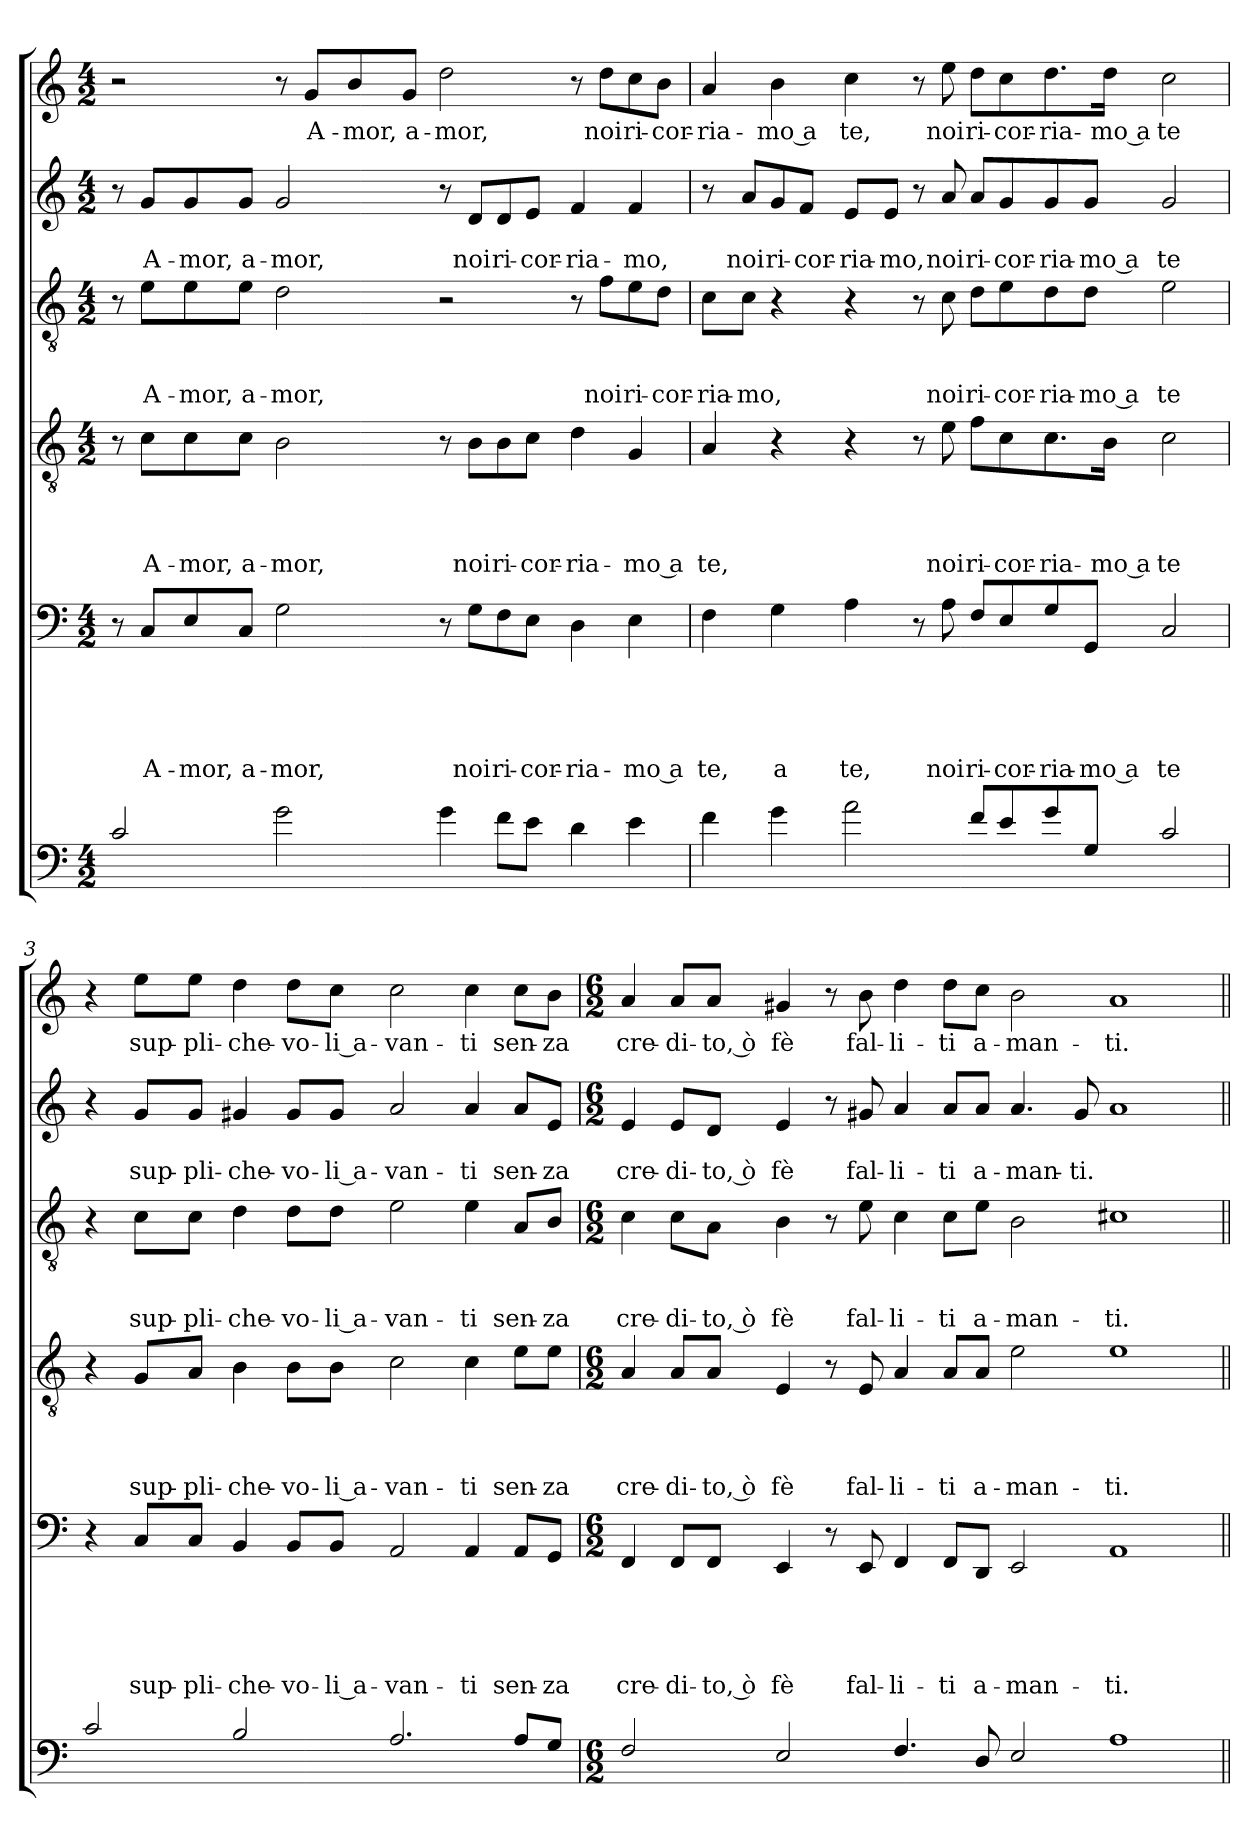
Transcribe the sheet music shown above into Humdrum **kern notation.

**kern	**kern	**text	**text	**text	**text	**text	**kern	**text	**text	**text	**text	**kern	**text	**text	**text	**kern	**text	**text	**kern	**text
*part6	*part5	*part5	*part5	*part5	*part5	*part5	*part4	*part4	*part4	*part4	*part4	*part3	*part3	*part3	*part3	*part2	*part2	*part2	*part1	*part1
*staff6	*staff5	*staff5	*staff5	*staff5	*staff5	*staff5	*staff4	*staff4	*staff4	*staff4	*staff4	*staff3	*staff3	*staff3	*staff3	*staff2	*staff2	*staff2	*staff1	*staff1
*clefF4	*clefF4	*	*	*	*	*	*clefGv2	*	*	*	*	*clefGv2	*	*	*	*clefG2	*	*	*clefG2	*
*ITrd8c14	*	*	*	*	*	*	*	*	*	*	*	*	*	*	*	*	*	*	*	*
*k[]	*k[]	*	*	*	*	*	*k[]	*	*	*	*	*k[]	*	*	*	*k[]	*	*	*k[]	*
*C:	*C:	*	*	*	*	*	*C:	*	*	*	*	*C:	*	*	*	*C:	*	*	*C:	*
*M4/2	*M4/2	*	*	*	*	*	*M4/2	*	*	*	*	*M4/2	*	*	*	*M4/2	*	*	*M4/2	*
=1	=1	=1	=1	=1	=1	=1	=1	=1	=1	=1	=1	=1	=1	=1	=1	=1	=1	=1	=1	=1
2C/	8r	.	.	.	.	.	8r	.	.	.	.	8r	.	.	.	8r	.	.	2r	.
!	!	!	!	!	!	!LO:LY:b	!	!	!	!	!LO:LY:b	!	!	!	!LO:LY:b	!	!	!LO:LY:b	!	!
.	8C/L	.	.	.	.	A-	8c\L	.	.	.	A-	8e\L	.	.	A-	8g/L	.	A-	.	.
!	!	!	!	!	!	!LO:LY:b	!	!	!	!	!LO:LY:b	!	!	!	!LO:LY:b	!	!	!LO:LY:b	!	!
.	8E/	.	.	.	.	-mor,	8c\	.	.	.	-mor,	8e\	.	.	-mor,	8g/	.	-mor,	.	.
!	!	!	!	!	!	!LO:LY:b	!	!	!	!	!LO:LY:b	!	!	!	!LO:LY:b	!	!	!LO:LY:b	!	!
.	8C/J	.	.	.	.	a-	8c\J	.	.	.	a-	8e\J	.	.	a-	8g/J	.	a-	.	.
!	!	!	!	!	!	!LO:LY:b	!	!	!	!	!LO:LY:b	!	!	!	!LO:LY:b	!	!	!LO:LY:b	!	!
2G\	2G\	.	.	.	.	-mor,	2B\	.	.	.	-mor,	2d\	.	.	-mor,	2g/	.	-mor,	8r	.
!	!	!	!	!	!	!	!	!	!	!	!	!	!	!	!	!	!	!	!	!LO:LY:b
.	.	.	.	.	.	.	.	.	.	.	.	.	.	.	.	.	.	.	8g/L	A-
!	!	!	!	!	!	!	!	!	!	!	!	!	!	!	!	!	!	!	!	!LO:LY:b
.	.	.	.	.	.	.	.	.	.	.	.	.	.	.	.	.	.	.	8b/	-mor,
!	!	!	!	!	!	!	!	!	!	!	!	!	!	!	!	!	!	!	!	!LO:LY:b
.	.	.	.	.	.	.	.	.	.	.	.	.	.	.	.	.	.	.	8g/J	a-
!	!	!	!	!	!	!	!	!	!	!	!	!	!	!	!	!	!	!	!	!LO:LY:b
4G\	8r	.	.	.	.	.	8r	.	.	.	.	2r	.	.	.	8r	.	.	2dd\	-mor,
!	!	!	!	!	!	!LO:LY:b	!	!	!	!	!LO:LY:b	!	!	!	!	!	!	!LO:LY:b	!	!
.	8G\L	.	.	.	.	noi	8B\L	.	.	.	noi	.	.	.	.	8d/L	.	noi	.	.
!	!	!	!	!	!	!LO:LY:b	!	!	!	!	!LO:LY:b	!	!	!	!	!	!	!LO:LY:b	!	!
8F\L	8F\	.	.	.	.	ri-	8B\	.	.	.	ri-	.	.	.	.	8d/	.	ri-	.	.
!	!	!	!	!	!	!LO:LY:b	!	!	!	!	!LO:LY:b	!	!	!	!	!	!	!LO:LY:b	!	!
8E\J	8E\J	.	.	.	.	-cor-	8c\J	.	.	.	-cor-	.	.	.	.	8e/J	.	-cor-	.	.
!	!	!	!	!	!	!LO:LY:b	!	!	!	!	!LO:LY:b	!	!	!	!	!	!	!LO:LY:b	!	!
4D\	4D\	.	.	.	.	-ria-	4d\	.	.	.	-ria-	8r	.	.	.	4f/	.	-ria-	8r	.
!	!	!	!	!	!	!	!	!	!	!	!	!	!	!	!LO:LY:b	!	!	!	!	!LO:LY:b
.	.	.	.	.	.	.	.	.	.	.	.	8f\L	.	.	noi	.	.	.	8dd\L	noi
!	!	!	!	!	!	!LO:LY:b	!	!	!	!	!LO:LY:b	!	!	!	!LO:LY:b	!	!	!LO:LY:b	!	!LO:LY:b
4E\	4E\	.	.	.	.	-mo a	4G/	.	.	.	-mo a	8e\	.	.	ri-	4f/	.	-mo,	8cc\	ri-
!	!	!	!	!	!	!	!	!	!	!	!	!	!	!	!LO:LY:b	!	!	!	!	!LO:LY:b
.	.	.	.	.	.	.	.	.	.	.	.	8d\J	.	.	-cor-	.	.	.	8b\J	-cor-
=2	=2	=2	=2	=2	=2	=2	=2	=2	=2	=2	=2	=2	=2	=2	=2	=2	=2	=2	=2	=2
!	!	!	!	!	!	!LO:LY:b	!	!	!	!	!LO:LY:b	!	!	!	!LO:LY:b	!	!	!	!	!LO:LY:b
4F\	4F\	.	.	.	.	te,	4A/	.	.	.	te,	8c\L	.	.	-ria-	8r	.	.	4a/	-ria-
!	!	!	!	!	!	!	!	!	!	!	!	!	!	!	!LO:LY:b	!	!	!LO:LY:b	!	!
.	.	.	.	.	.	.	.	.	.	.	.	8c\J	.	.	-mo,	8a/L	.	noi	.	.
!	!	!	!	!	!	!LO:LY:b	!	!	!	!	!	!	!	!	!	!	!	!LO:LY:b	!	!LO:LY:b
4G\	4G\	.	.	.	.	a	4r	.	.	.	.	4r	.	.	.	8g/	.	ri-	4b\	-mo a
!	!	!	!	!	!	!	!	!	!	!	!	!	!	!	!	!	!	!LO:LY:b	!	!
.	.	.	.	.	.	.	.	.	.	.	.	.	.	.	.	8f/J	.	-cor-	.	.
!	!	!	!	!	!	!LO:LY:b	!	!	!	!	!	!	!	!	!	!	!	!LO:LY:b	!	!LO:LY:b
2A\	4A\	.	.	.	.	te,	4r	.	.	.	.	4r	.	.	.	8e/L	.	-ria-	4cc\	te,
!	!	!	!	!	!	!	!	!	!	!	!	!	!	!	!	!	!	!LO:LY:b	!	!
.	.	.	.	.	.	.	.	.	.	.	.	.	.	.	.	8e/J	.	-mo,	.	.
.	8r	.	.	.	.	.	8r	.	.	.	.	8r	.	.	.	8r	.	.	8r	.
!	!	!	!	!	!	!LO:LY:b	!	!	!	!	!LO:LY:b	!	!	!	!LO:LY:b	!	!	!LO:LY:b	!	!LO:LY:b
.	8A\	.	.	.	.	noi	8e\	.	.	.	noi	8c\	.	.	noi	8a/	.	noi	8ee\	noi
!	!	!	!	!	!	!LO:LY:b	!	!	!	!	!LO:LY:b	!	!	!	!LO:LY:b	!	!	!LO:LY:b	!	!LO:LY:b
8F/L	8F/L	.	.	.	.	ri-	8f\L	.	.	.	ri-	8d\L	.	.	ri-	8a/L	.	ri-	8dd\L	ri-
!	!	!	!	!	!	!LO:LY:b	!	!	!	!	!LO:LY:b	!	!	!	!LO:LY:b	!	!	!LO:LY:b	!	!LO:LY:b
8E/	8E/	.	.	.	.	-cor-	8c\	.	.	.	-cor-	8e\	.	.	-cor-	8g/	.	-cor-	8cc\	-cor-
!	!	!	!	!	!	!LO:LY:b	!	!	!	!	!LO:LY:b	!	!	!	!LO:LY:b	!	!	!LO:LY:b	!	!LO:LY:b
8G/	8G/	.	.	.	.	-ria-	8.c\	.	.	.	-ria-	8d\	.	.	-ria-	8g/	.	-ria-	8.dd\	-ria-
!	!	!	!	!	!	!LO:LY:b	!	!	!	!	!	!	!	!	!LO:LY:b	!	!	!LO:LY:b	!	!
8GG/J	8GG/J	.	.	.	.	-mo a	.	.	.	.	.	8d\J	.	.	-mo a	8g/J	.	-mo a	.	.
!	!	!	!	!	!	!	!	!	!	!	!LO:LY:b	!	!	!	!	!	!	!	!	!LO:LY:b
.	.	.	.	.	.	.	16B\Jk	.	.	.	-mo a	.	.	.	.	.	.	.	16dd\Jk	-mo a
!	!	!	!	!	!	!LO:LY:b	!	!	!	!	!LO:LY:b	!	!	!	!LO:LY:b	!	!	!LO:LY:b	!	!LO:LY:b
2C/	2C/	.	.	.	.	te	2c\	.	.	.	te	2e\	.	.	te	2g/	.	te	2cc\	te
!!LO:LB:g=z
=3	=3	=3	=3	=3	=3	=3	=3	=3	=3	=3	=3	=3	=3	=3	=3	=3	=3	=3	=3	=3
2C/	4r	.	.	.	.	.	4r	.	.	.	.	4r	.	.	.	4r	.	.	4r	.
!	!	!	!	!	!	!LO:LY:b	!	!	!	!	!LO:LY:b	!	!	!	!LO:LY:b	!	!	!LO:LY:b	!	!LO:LY:b
.	8C/L	.	.	.	.	sup-	8G/L	.	.	.	sup-	8c\L	.	.	sup-	8g/L	.	sup-	8ee\L	sup-
!	!	!	!	!	!	!LO:LY:b	!	!	!	!	!LO:LY:b	!	!	!	!LO:LY:b	!	!	!LO:LY:b	!	!LO:LY:b
.	8C/J	.	.	.	.	-pli-	8A/J	.	.	.	-pli-	8c\J	.	.	-pli-	8g/J	.	-pli-	8ee\J	-pli-
!	!	!	!	!	!	!LO:LY:b	!	!	!	!	!LO:LY:b	!	!	!	!LO:LY:b	!	!	!LO:LY:b	!	!LO:LY:b
2BB/	4BB/	.	.	.	.	-che-	4B\	.	.	.	-che-	4d\	.	.	-che-	4g#X/	.	-che-	4dd\	-che-
!	!	!	!	!	!	!LO:LY:b	!	!	!	!	!LO:LY:b	!	!	!	!LO:LY:b	!	!	!LO:LY:b	!	!LO:LY:b
.	8BB/L	.	.	.	.	-vo-	8B\L	.	.	.	-vo-	8d\L	.	.	-vo-	8g#/L	.	-vo-	8dd\L	-vo-
!	!	!	!	!	!	!LO:LY:b	!	!	!	!	!LO:LY:b	!	!	!	!LO:LY:b	!	!	!LO:LY:b	!	!LO:LY:b
.	8BB/J	.	.	.	.	-li a-	8B\J	.	.	.	-li a-	8d\J	.	.	-li a-	8g#/J	.	-li a-	8cc\J	-li a-
!	!	!	!	!	!	!LO:LY:b	!	!	!	!	!LO:LY:b	!	!	!	!LO:LY:b	!	!	!LO:LY:b	!	!LO:LY:b
2.AA/	2AA/	.	.	.	.	-van-	2c\	.	.	.	-van-	2e\	.	.	-van-	2a/	.	-van-	2cc\	-van-
!	!	!	!	!	!	!LO:LY:b	!	!	!	!	!LO:LY:b	!	!	!	!LO:LY:b	!	!	!LO:LY:b	!	!LO:LY:b
.	4AA/	.	.	.	.	-ti	4c\	.	.	.	-ti	4e\	.	.	-ti	4a/	.	-ti	4cc\	-ti
!	!	!	!	!	!	!LO:LY:b	!	!	!	!	!LO:LY:b	!	!	!	!LO:LY:b	!	!	!LO:LY:b	!	!LO:LY:b
8AA/L	8AA/L	.	.	.	.	sen-	8e\L	.	.	.	sen-	8A/L	.	.	sen-	8a/L	.	sen-	8cc\L	sen-
!	!	!	!	!	!	!LO:LY:b	!	!	!	!	!LO:LY:b	!	!	!	!LO:LY:b	!	!	!LO:LY:b	!	!LO:LY:b
8GG/J	8GG/J	.	.	.	.	-za	8e\J	.	.	.	-za	8B/J	.	.	-za	8e/J	.	-za	8b\J	-za
=4	=4	=4	=4	=4	=4	=4	=4	=4	=4	=4	=4	=4	=4	=4	=4	=4	=4	=4	=4	=4
*M6/2	*M6/2	*	*	*	*	*	*M6/2	*	*	*	*	*M6/2	*	*	*	*M6/2	*	*	*M6/2	*
!	!	!	!	!	!	!LO:LY:b	!	!	!	!	!LO:LY:b	!	!	!	!LO:LY:b	!	!	!LO:LY:b	!	!LO:LY:b
2FF/	4FF/	.	.	.	.	cre-	4A/	.	.	.	cre-	4c\	.	.	cre-	4e/	.	cre-	4a/	cre-
!	!	!	!	!	!	!LO:LY:b	!	!	!	!	!LO:LY:b	!	!	!	!LO:LY:b	!	!	!LO:LY:b	!	!LO:LY:b
.	8FF/L	.	.	.	.	-di-	8A/L	.	.	.	-di-	8c\L	.	.	-di-	8e/L	.	-di-	8a/L	-di-
!	!	!	!	!	!	!LO:LY:b	!	!	!	!	!LO:LY:b	!	!	!	!LO:LY:b	!	!	!LO:LY:b	!	!LO:LY:b
.	8FF/J	.	.	.	.	-to, ò	8A/J	.	.	.	-to, ò	8A\J	.	.	-to, ò	8d/J	.	-to, ò	8a/J	-to, ò
!	!	!	!	!	!	!LO:LY:b	!	!	!	!	!LO:LY:b	!	!	!	!LO:LY:b	!	!	!LO:LY:b	!	!LO:LY:b
2EE/	4EE/	.	.	.	.	fè	4E/	.	.	.	fè	4B\	.	.	fè	4e/	.	fè	4g#X/	fè
.	8r	.	.	.	.	.	8r	.	.	.	.	8r	.	.	.	8r	.	.	8r	.
!	!	!	!	!	!	!LO:LY:b	!	!	!	!	!LO:LY:b	!	!	!	!LO:LY:b	!	!	!LO:LY:b	!	!LO:LY:b
.	8EE/	.	.	.	.	fal-	8E/	.	.	.	fal-	8e\	.	.	fal-	8g#X/	.	fal-	8b\	fal-
!	!	!	!	!	!	!LO:LY:b	!	!	!	!	!LO:LY:b	!	!	!	!LO:LY:b	!	!	!LO:LY:b	!	!LO:LY:b
4.FF/	4FF/	.	.	.	.	-li-	4A/	.	.	.	-li-	4c\	.	.	-li-	4a/	.	-li-	4dd\	-li-
!	!	!	!	!	!	!LO:LY:b	!	!	!	!	!LO:LY:b	!	!	!	!LO:LY:b	!	!	!LO:LY:b	!	!LO:LY:b
.	8FF/L	.	.	.	.	-ti	8A/L	.	.	.	-ti	8c\L	.	.	-ti	8a/L	.	-ti	8dd\L	-ti
!	!	!	!	!	!	!LO:LY:b	!	!	!	!	!LO:LY:b	!	!	!	!LO:LY:b	!	!	!LO:LY:b	!	!LO:LY:b
8DD/	8DD/J	.	.	.	.	a-	8A/J	.	.	.	a-	8e\J	.	.	a-	8a/J	.	a-	8cc\J	a-
!	!	!	!	!	!	!LO:LY:b	!	!	!	!	!LO:LY:b	!	!	!	!LO:LY:b	!	!	!LO:LY:b	!	!LO:LY:b
2EE/	2EE/	.	.	.	.	-man-	2e\	.	.	.	-man-	2B\	.	.	-man-	4.a/	.	-man-	2b\	-man-
!	!	!	!	!	!	!	!	!	!	!	!	!	!	!	!	!	!	!LO:LY:b	!	!
.	.	.	.	.	.	.	.	.	.	.	.	.	.	.	.	8g#/	.	-ti.	.	.
!	!	!	!	!	!	!LO:LY:b	!	!	!	!	!LO:LY:b	!	!	!	!LO:LY:b	!	!	!	!	!LO:LY:b
1AA	1AA	.	.	.	.	-ti.	1e	.	.	.	-ti.	1c#X	.	.	-ti.	1a	.	.	1a	-ti.
=||	=||	=||	=||	=||	=||	=||	=||	=||	=||	=||	=||	=||	=||	=||	=||	=||	=||	=||	=||	=||
*-	*-	*-	*-	*-	*-	*-	*-	*-	*-	*-	*-	*-	*-	*-	*-	*-	*-	*-	*-	*-
